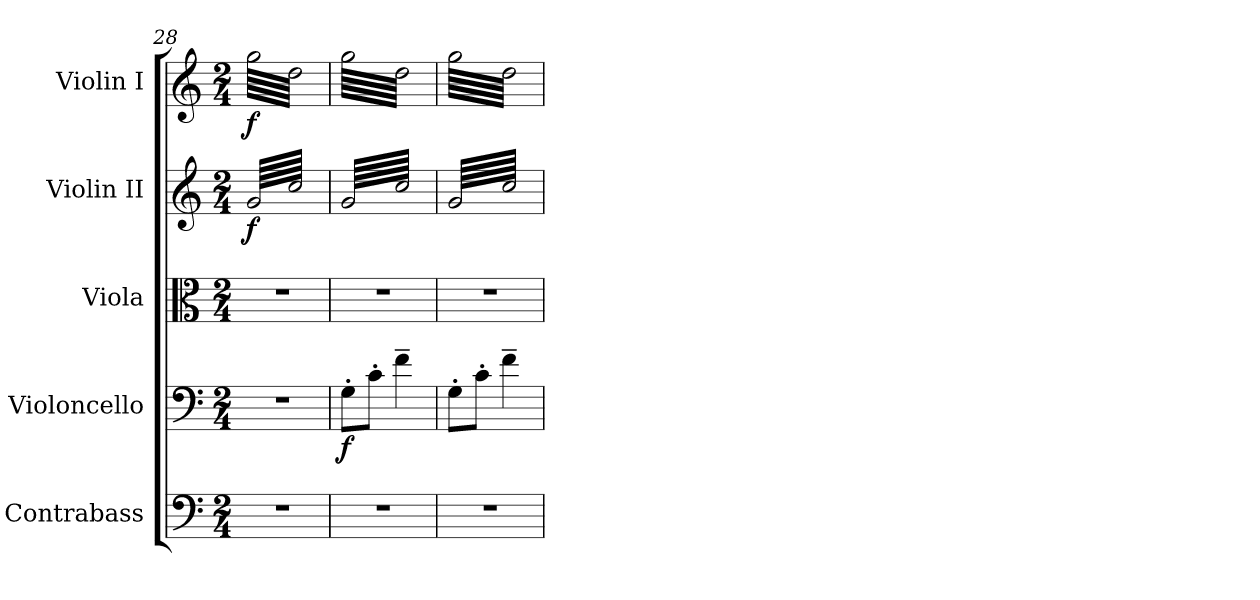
**kern	**kern	**dynam	**kern	**kern	**dynam	**kern	**dynam
*part5	*part4	*part4	*part3	*part2	*part2	*part1	*part1
*staff5	*staff4	*staff4	*staff3	*staff2	*staff2	*staff1	*staff1
*I"Contrabass	*I"Violoncello	*	*I"Viola	*I"Violin II	*	*I"Violin I	*
*I'Cb.	*I'Vc.	*	*I'Vla.	*I'Vln. II	*	*I'Vln. I	*
*clefF4	*clefF4	*	*clefC3	*clefG2	*	*clefG2	*
*ITrd7c12	*	*	*	*	*	*	*
*k[]	*k[]	*	*k[]	*k[]	*	*k[]	*
*M2/4	*M2/4	*	*M2/4	*M2/4	*	*M2/4	*
=28	=28	=28	=28	=28	=28	=28	=28
!	!	!	!	!	!LO:DY:b	!	!LO:DY:b
*	*	*	*	*tremolo	*	*	*
*	*	*	*	*	*	*tremolo	*
2r	2r	.	2r	64g/LLLL	f	64gg\LLLL	f
.	.	.	.	64cc\	.	64dd\	.
.	.	.	.	64g/	.	64gg\	.
.	.	.	.	64cc\	.	64dd\	.
.	.	.	.	64g/	.	64gg\	.
.	.	.	.	64cc\	.	64dd\	.
.	.	.	.	64g/	.	64gg\	.
.	.	.	.	64cc\	.	64dd\	.
.	.	.	.	64g/	.	64gg\	.
.	.	.	.	64cc\	.	64dd\	.
.	.	.	.	64g/	.	64gg\	.
.	.	.	.	64cc\	.	64dd\	.
.	.	.	.	64g/	.	64gg\	.
.	.	.	.	64cc\	.	64dd\	.
.	.	.	.	64g/	.	64gg\	.
.	.	.	.	64cc\	.	64dd\	.
.	.	.	.	64g/	.	64gg\	.
.	.	.	.	64cc\	.	64dd\	.
.	.	.	.	64g/	.	64gg\	.
.	.	.	.	64cc\	.	64dd\	.
.	.	.	.	64g/	.	64gg\	.
.	.	.	.	64cc\	.	64dd\	.
.	.	.	.	64g/	.	64gg\	.
.	.	.	.	64cc\	.	64dd\	.
.	.	.	.	64g/	.	64gg\	.
.	.	.	.	64cc\	.	64dd\	.
.	.	.	.	64g/	.	64gg\	.
.	.	.	.	64cc\	.	64dd\	.
.	.	.	.	64g/	.	64gg\	.
.	.	.	.	64cc\	.	64dd\	.
.	.	.	.	64g/	.	64gg\	.
.	.	.	.	64cc\JJJJ	.	64dd\JJJJ	.
=29	=29	=29	=29	=29	=29	=29	=29
!	!	!LO:DY:b	!	!	!	!	!
2r	8G'\L	f	2r	64g/LLLL	.	64gg\LLLL	.
.	.	.	.	64cc\	.	64dd\	.
.	.	.	.	64g/	.	64gg\	.
.	.	.	.	64cc\	.	64dd\	.
.	.	.	.	64g/	.	64gg\	.
.	.	.	.	64cc\	.	64dd\	.
.	.	.	.	64g/	.	64gg\	.
.	.	.	.	64cc\	.	64dd\	.
.	8c'\J	.	.	64g/	.	64gg\	.
.	.	.	.	64cc\	.	64dd\	.
.	.	.	.	64g/	.	64gg\	.
.	.	.	.	64cc\	.	64dd\	.
.	.	.	.	64g/	.	64gg\	.
.	.	.	.	64cc\	.	64dd\	.
.	.	.	.	64g/	.	64gg\	.
.	.	.	.	64cc\	.	64dd\	.
.	4f~\	.	.	64g/	.	64gg\	.
.	.	.	.	64cc\	.	64dd\	.
.	.	.	.	64g/	.	64gg\	.
.	.	.	.	64cc\	.	64dd\	.
.	.	.	.	64g/	.	64gg\	.
.	.	.	.	64cc\	.	64dd\	.
.	.	.	.	64g/	.	64gg\	.
.	.	.	.	64cc\	.	64dd\	.
.	.	.	.	64g/	.	64gg\	.
.	.	.	.	64cc\	.	64dd\	.
.	.	.	.	64g/	.	64gg\	.
.	.	.	.	64cc\	.	64dd\	.
.	.	.	.	64g/	.	64gg\	.
.	.	.	.	64cc\	.	64dd\	.
.	.	.	.	64g/	.	64gg\	.
.	.	.	.	64cc\JJJJ	.	64dd\JJJJ	.
=30	=30	=30	=30	=30	=30	=30	=30
2r	8G'\L	.	2r	64g/LLLL	.	64gg\LLLL	.
.	.	.	.	64cc\	.	64dd\	.
.	.	.	.	64g/	.	64gg\	.
.	.	.	.	64cc\	.	64dd\	.
.	.	.	.	64g/	.	64gg\	.
.	.	.	.	64cc\	.	64dd\	.
.	.	.	.	64g/	.	64gg\	.
.	.	.	.	64cc\	.	64dd\	.
.	8c'\J	.	.	64g/	.	64gg\	.
.	.	.	.	64cc\	.	64dd\	.
.	.	.	.	64g/	.	64gg\	.
.	.	.	.	64cc\	.	64dd\	.
.	.	.	.	64g/	.	64gg\	.
.	.	.	.	64cc\	.	64dd\	.
.	.	.	.	64g/	.	64gg\	.
.	.	.	.	64cc\	.	64dd\	.
.	4f~\	.	.	64g/	.	64gg\	.
.	.	.	.	64cc\	.	64dd\	.
.	.	.	.	64g/	.	64gg\	.
.	.	.	.	64cc\	.	64dd\	.
.	.	.	.	64g/	.	64gg\	.
.	.	.	.	64cc\	.	64dd\	.
.	.	.	.	64g/	.	64gg\	.
.	.	.	.	64cc\	.	64dd\	.
.	.	.	.	64g/	.	64gg\	.
.	.	.	.	64cc\	.	64dd\	.
.	.	.	.	64g/	.	64gg\	.
.	.	.	.	64cc\	.	64dd\	.
.	.	.	.	64g/	.	64gg\	.
.	.	.	.	64cc\	.	64dd\	.
.	.	.	.	64g/	.	64gg\	.
.	.	.	.	64cc\JJJJ	.	64dd\JJJJ	.
*	*	*	*	*	*	*Xtremolo	*
*	*	*	*	*Xtremolo	*	*	*
.	.	.	.	.	.	.	.
.	.	.	.	.	.	.	.
.	.	.	.	.	.	.	.
.	.	.	.	.	.	.	.
.	.	.	.	.	.	.	.
.	.	.	.	.	.	.	.
.	.	.	.	.	.	.	.
.	.	.	.	.	.	.	.
.	.	.	.	.	.	.	.
.	.	.	.	.	.	.	.
.	.	.	.	.	.	.	.
.	.	.	.	.	.	.	.
.	.	.	.	.	.	.	.
.	.	.	.	.	.	.	.
.	.	.	.	.	.	.	.
.	.	.	.	.	.	.	.
=	=	=	=	=	=	=	=
*-	*-	*-	*-	*-	*-	*-	*-
